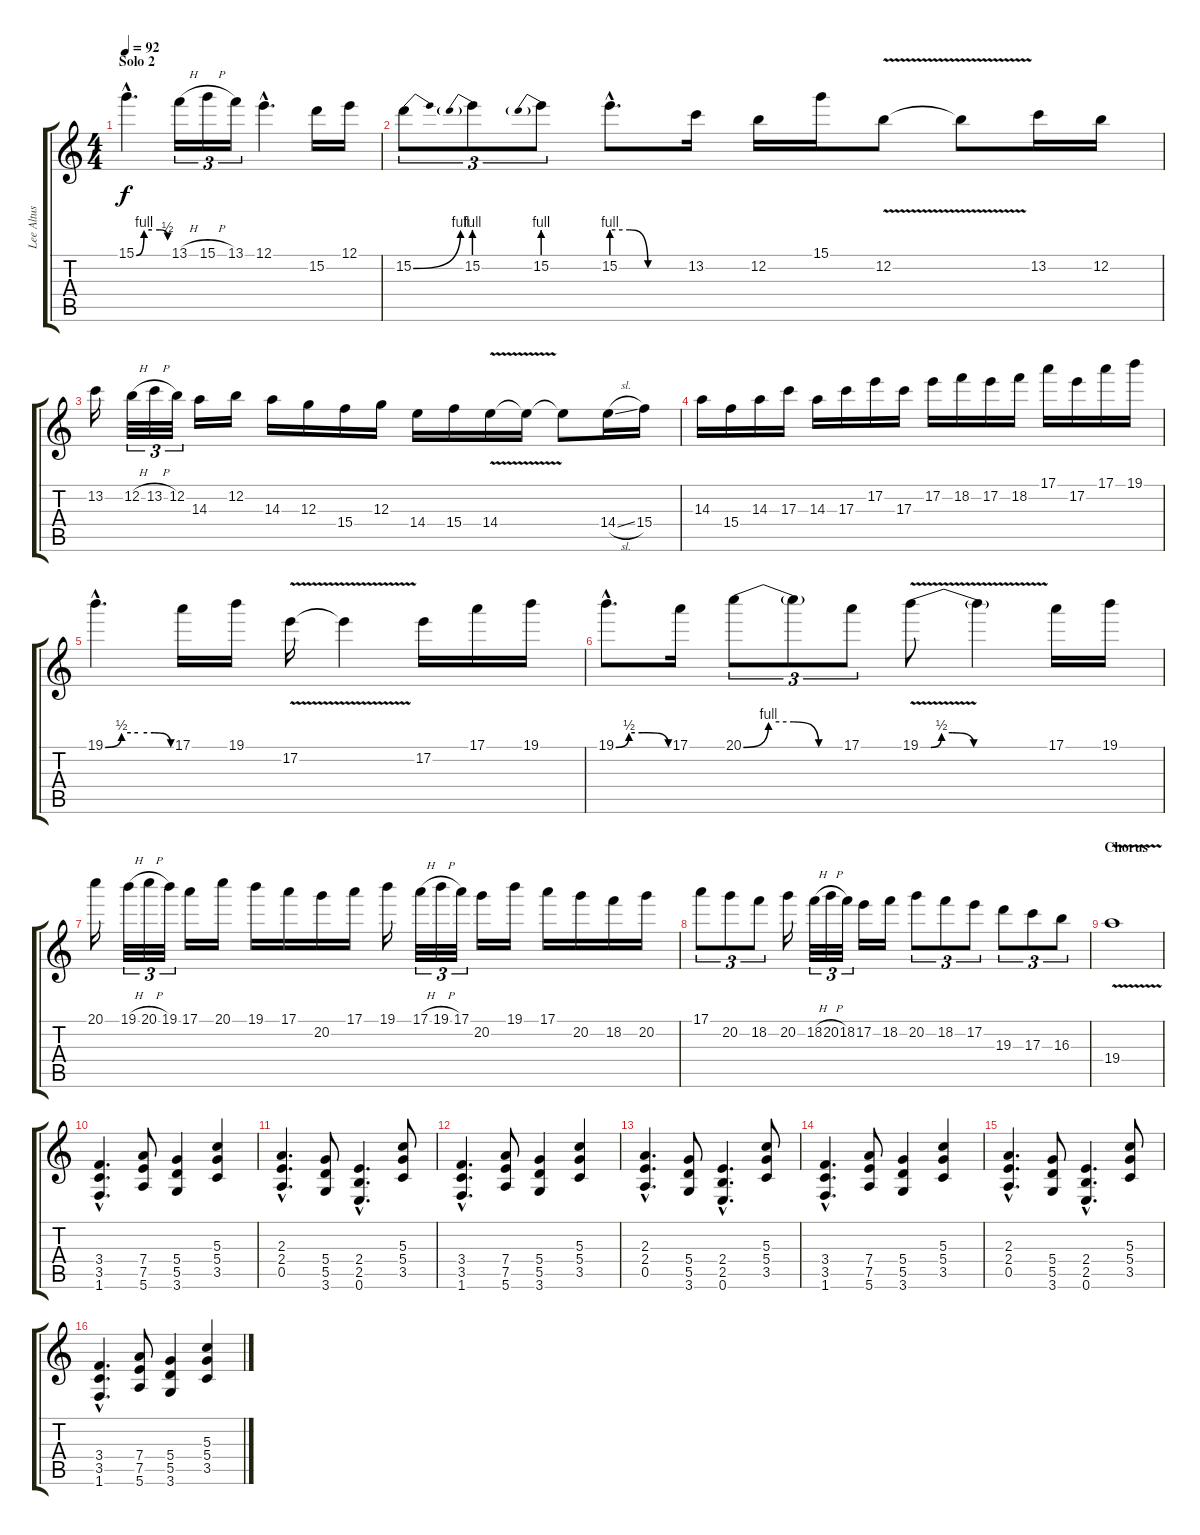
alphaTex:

\track ("Lee Altus" "Lee Altus") {instrument distortionguitar}
\staff {score tabs}
\tuning (E4 B3 G3 D3 A2 E2) {hide}
\ts (4 4)
\section ("" "Solo 2")
\tempo 92
\clef g2
\ks c
15.1{be (custom 0 0 15 4 30 4 45 4 60 2) hac}.4{d dy f} 13.1{h}.16{tu (3 2)} 15.1{h}.16{tu (3 2)} 13.1.16{tu (3 2)} 12.1{hac}.4{d} 15.2.16 12.1.16 |
15.2{be (bend 0 0 60 4)}.8{tu (3 2)} 15.2{be (prebend 0 4 60 4)}.8{tu (3 2)} 15.2{be (prebend 0 4 60 4)}.8{tu (3 2)} 15.2{be (custom 0 4 15 4 30 0 40 0 60 0) hac}.8{d} 13.2.16 12.2.16 15.1.16 12.2{v}.8 12.2{t}.8 13.2.16 12.2.16 |
13.2.16 12.2{h}.32{tu (3 2)} 13.2{h}.32{tu (3 2)} 12.2.32{tu (3 2)} 14.3.16 12.2.16 14.3.16 12.3.16 15.4.16 12.3.16 14.4.16 15.4.16 14.4{v}.16 14.4{t}.16 14.4{t}.8 14.4{sl}.16 15.4.16 |
14.3.16 15.4.16 14.3.16 17.3.16 14.3.16 17.3.16 17.2.16 17.3.16 17.2.16 18.2.16 17.2.16 18.2.16 17.1.16 17.2.16 17.1.16 19.1.16 |
19.1{be (custom 0 0 15 2 30 2 45 2 60 0) hac}.4{d} 17.1.16 19.1.16 17.2{v}.16 17.2{t}.4 17.2.16 17.1.16 19.1.16 |
19.1{be (custom 0 0 15 2 30 2 38 2 60 0) hac}.8{d} 17.1.16 20.1{be (custom 0 0 15 4 30 4 45 0 60 0)}.8{tu (3 2)} 20.1{t}.8{tu (3 2)} 17.1.8{tu (3 2)} 19.1{be (custom 0 0 5 0 10 2 15 2 25 0 31 0 60 0) v}.8 19.1{t}.4 17.1.16 19.1.16 |
20.1.16 19.1{h}.32{tu (3 2)} 20.1{h}.32{tu (3 2)} 19.1.32{tu (3 2)} 17.1.16 20.1.16 19.1.16 17.1.16 20.2.16 17.1.16 19.1.16 17.1{h}.32{tu (3 2)} 19.1{h}.32{tu (3 2)} 17.1.32{tu (3 2)} 20.2.16 19.1.16 17.1.16 20.2.16 18.2.16 20.2.16 |
17.1.8{tu (3 2)} 20.2.8{tu (3 2)} 18.2.8{tu (3 2)} 20.2.16 18.2{h}.32{tu (3 2)} 20.2{h}.32{tu (3 2)} 18.2.32{tu (3 2)} 17.2.16 18.2.16 20.2.8{tu (3 2)} 18.2.8{tu (3 2)} 17.2.8{tu (3 2)} 19.3.8{tu (3 2)} 17.3.8{tu (3 2)} 16.3.8{tu (3 2)} |
\section ("" "Chorus")
19.4{v}.1 |
(3.4{hac} 3.5{hac} 1.6{hac}).4{d volume 13 balance 12} (7.4 7.5 5.6).8 (5.4 5.5 3.6).4 (5.3 5.4 3.5).4 |
(2.3{hac} 2.4{hac} 0.5{hac}).4{d} (5.4 5.5 3.6).8 (2.4{hac} 2.5{hac} 0.6{hac}).4{d} (5.3 5.4 3.5).8 |
(3.4{hac} 3.5{hac} 1.6{hac}).4{d} (7.4 7.5 5.6).8 (5.4 5.5 3.6).4 (5.3 5.4 3.5).4 |
(2.3{hac} 2.4{hac} 0.5{hac}).4{d} (5.4 5.5 3.6).8 (2.4{hac} 2.5{hac} 0.6{hac}).4{d} (5.3 5.4 3.5).8 |
(3.4{hac} 3.5{hac} 1.6{hac}).4{d} (7.4 7.5 5.6).8 (5.4 5.5 3.6).4 (5.3 5.4 3.5).4 |
(2.3{hac} 2.4{hac} 0.5{hac}).4{d} (5.4 5.5 3.6).8 (2.4{hac} 2.5{hac} 0.6{hac}).4{d} (5.3 5.4 3.5).8 |
(3.4{hac} 3.5{hac} 1.6{hac}).4{d} (7.4 7.5 5.6).8 (5.4 5.5 3.6).4 (5.3 5.4 3.5).4
